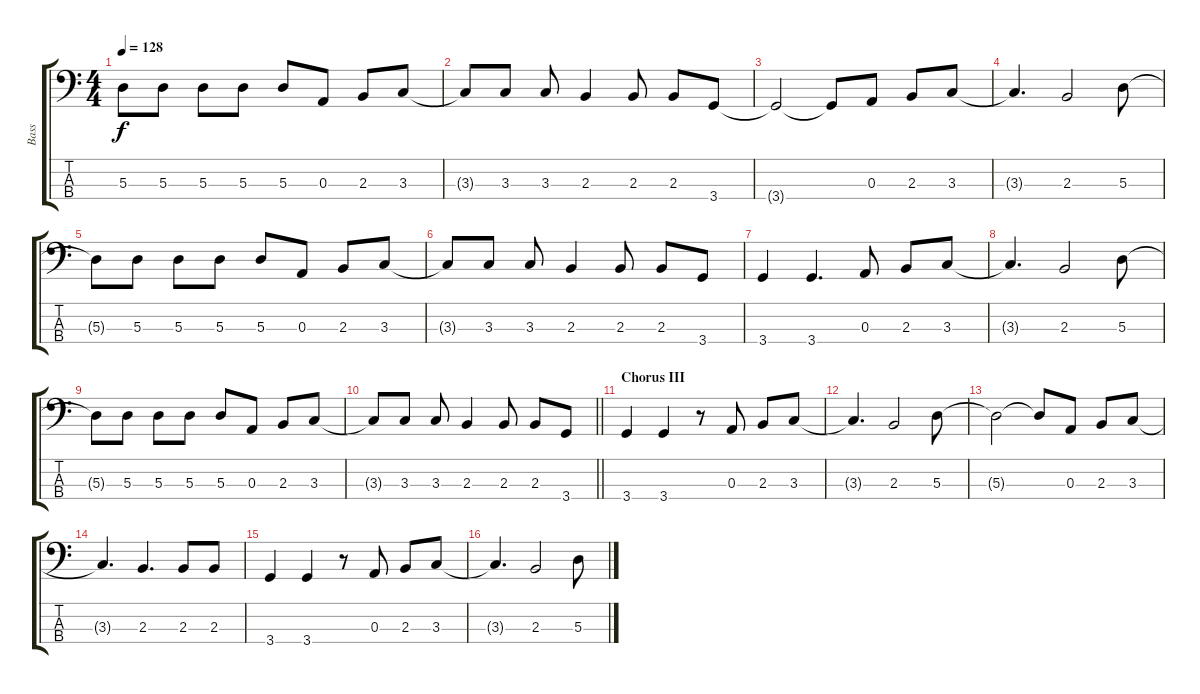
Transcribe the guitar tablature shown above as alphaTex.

\track ("Bass" "Bass") {instrument electricbassfinger}
\staff {score tabs}
\tuning (G2 D2 A1 E1) {hide}
\ts (4 4)
\tempo 128
\clef f4
\ks c
5.3{t}.8{dy f} 5.3.8 5.3.8 5.3.8 5.3.8 0.3.8 2.3.8 3.3.8 |
3.3{t}.8 3.3.8 3.3.8 2.3.4 2.3.8 2.3.8 3.4.8 |
3.4{t}.2 3.4{t}.8 0.3.8 2.3.8 3.3.8 |
3.3{t}.4{d} 2.3.2 5.3.8 |
5.3{t}.8 5.3.8 5.3.8 5.3.8 5.3.8 0.3.8 2.3.8 3.3.8 |
3.3{t}.8 3.3.8 3.3.8 2.3.4 2.3.8 2.3.8 3.4.8 |
3.4.4 3.4.4{d} 0.3.8 2.3.8 3.3.8 |
3.3{t}.4{d} 2.3.2 5.3.8 |
5.3{t}.8 5.3.8 5.3.8 5.3.8 5.3.8 0.3.8 2.3.8 3.3.8 |
\barLineRight lightlight
3.3{t}.8 3.3.8 3.3.8 2.3.4 2.3.8 2.3.8 3.4.8 |
\section ("" "Chorus III")
3.4.4 3.4.4 r.8 0.3.8 2.3.8 3.3.8 |
3.3{t}.4{d} 2.3.2 5.3.8 |
5.3{t}.2 5.3{t}.8 0.3.8 2.3.8 3.3.8 |
3.3{t}.4{d} 2.3.4{d} 2.3.8 2.3.8 |
3.4.4 3.4.4 r.8 0.3.8 2.3.8 3.3.8 |
3.3{t}.4{d} 2.3.2 5.3.8
